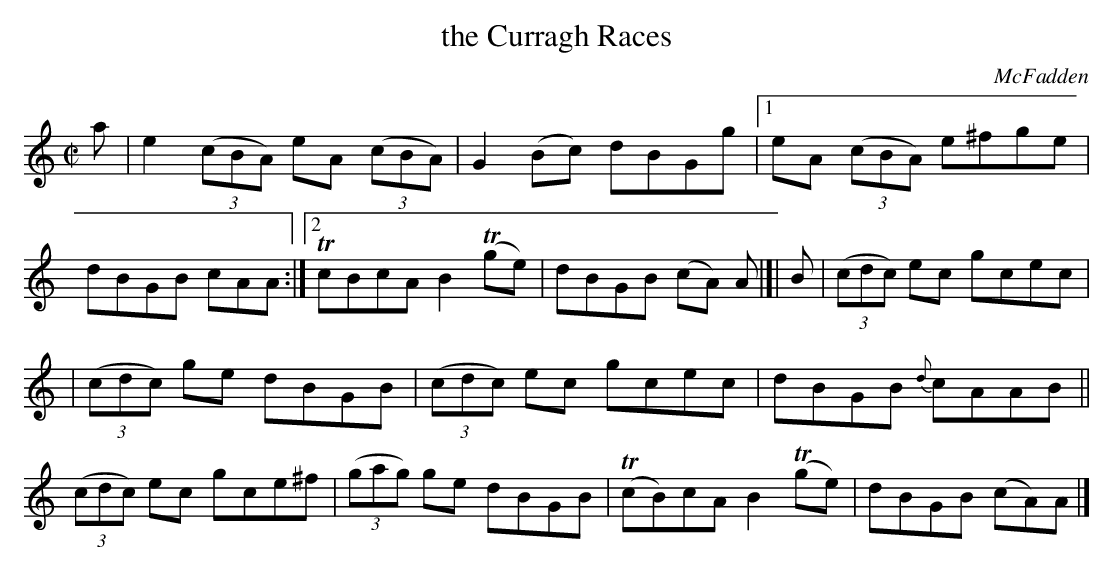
X:1
T: the Curragh Races
O: McFadden
M: C|
L: 1/8
K: Am
a \
|  e2 (3(cBA) eA (3(cBA) | G2(Bc) dBGg |\
[1 eA (3(cBA) e^fge | dBGB cAA :|\
[2 TcBcA B2T(ge) | dBGB (cA) A |]| B | (3(cdc) ec gcec |
|  (3(cdc) ge dBGB | (3(cdc) ec gcec | dBGB {d}cAAB \
|| (3(cdc) ec gce^f | (3(gag) ge dBGB | T(cB)cA B2T(ge) | dBGB (cA)A |]
